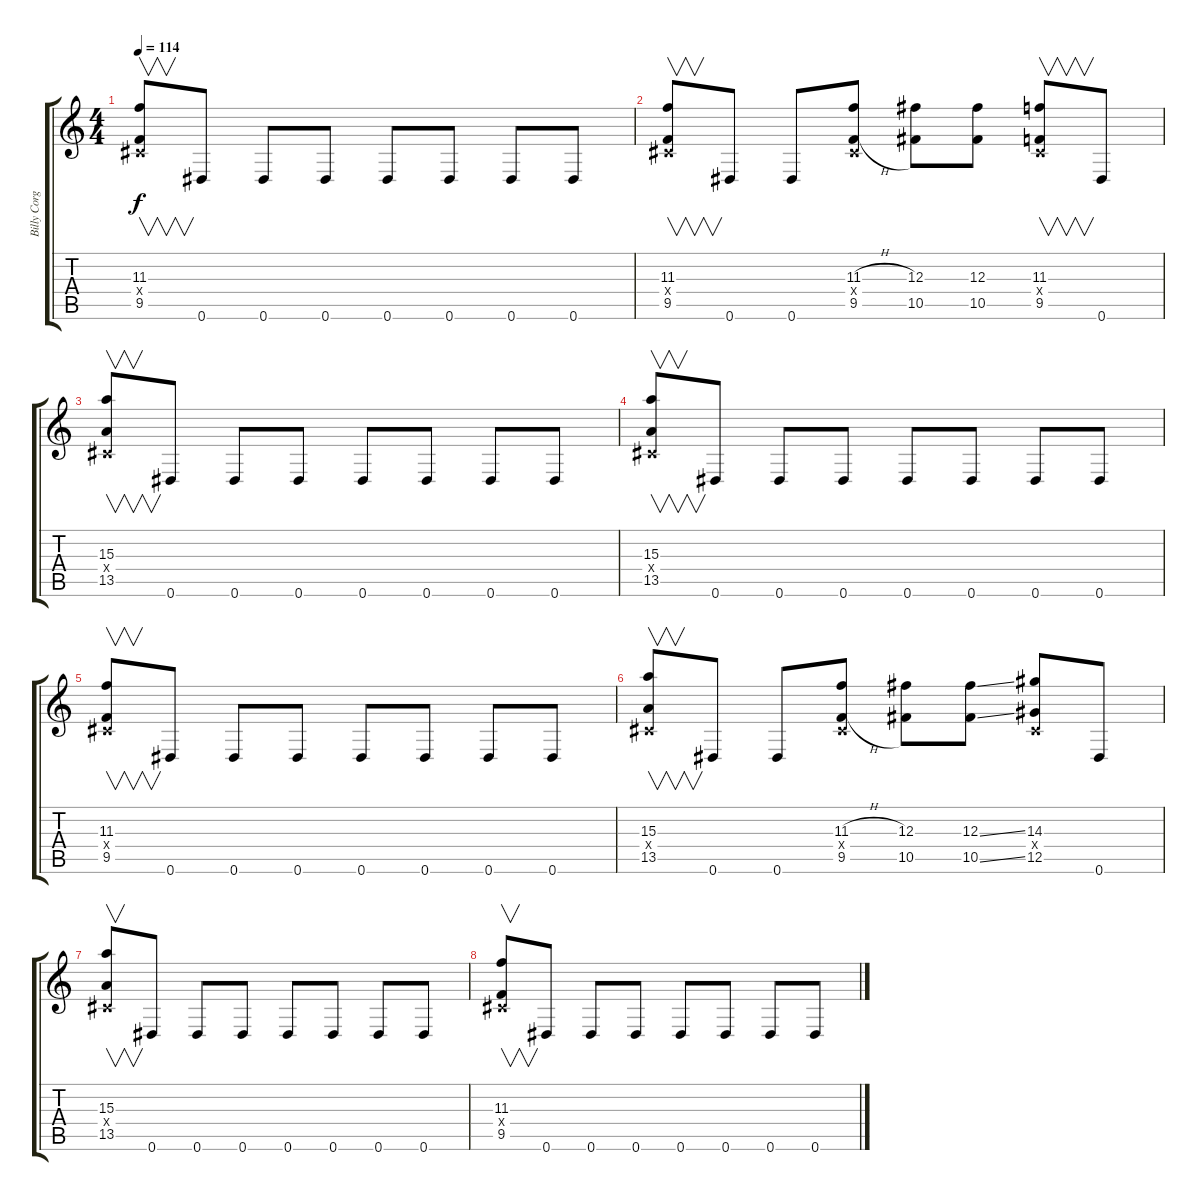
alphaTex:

\track ("Billy Corgan" "Billy Corg") {instrument overdrivenguitar}
\staff {score tabs}
\tuning (Eb4 Bb3 Gb3 Db3 Ab2 Eb2) {hide}
\ts (4 4)
\tempo 114
\clef g2
\ks c
(11.3 0.4{x} 9.5).8{v dy f} 0.6.8 0.6.8 0.6.8 0.6.8 0.6.8 0.6.8 0.6.8 |
(11.3 0.4{x} 9.5).8{v} 0.6.8 0.6.8 (11.3{h} 0.4{x} 9.5{h}).8 (12.3 10.5).8 (12.3 10.5).8 (11.3 0.4{x} 9.5).8{v} 0.6.8 |
(15.3 0.4{x} 13.5).8{v} 0.6.8 0.6.8 0.6.8 0.6.8 0.6.8 0.6.8 0.6.8 |
(15.3 0.4{x} 13.5).8{v} 0.6.8 0.6.8 0.6.8 0.6.8 0.6.8 0.6.8 0.6.8 |
(11.3 0.4{x} 9.5).8{v} 0.6.8 0.6.8 0.6.8 0.6.8 0.6.8 0.6.8 0.6.8 |
(15.3 0.4{x} 13.5).8{v} 0.6.8 0.6.8 (11.3{h} 0.4{x} 9.5{h}).8 (12.3 10.5).8 (12.3{ss} 10.5{ss}).8 (14.3 0.4{x} 12.5).8 0.6.8 |
(15.3 0.4{x} 13.5).8{v} 0.6.8 0.6.8 0.6.8 0.6.8 0.6.8 0.6.8 0.6.8 |
(11.3 0.4{x} 9.5).8{v} 0.6.8 0.6.8 0.6.8 0.6.8 0.6.8 0.6.8 0.6.8
